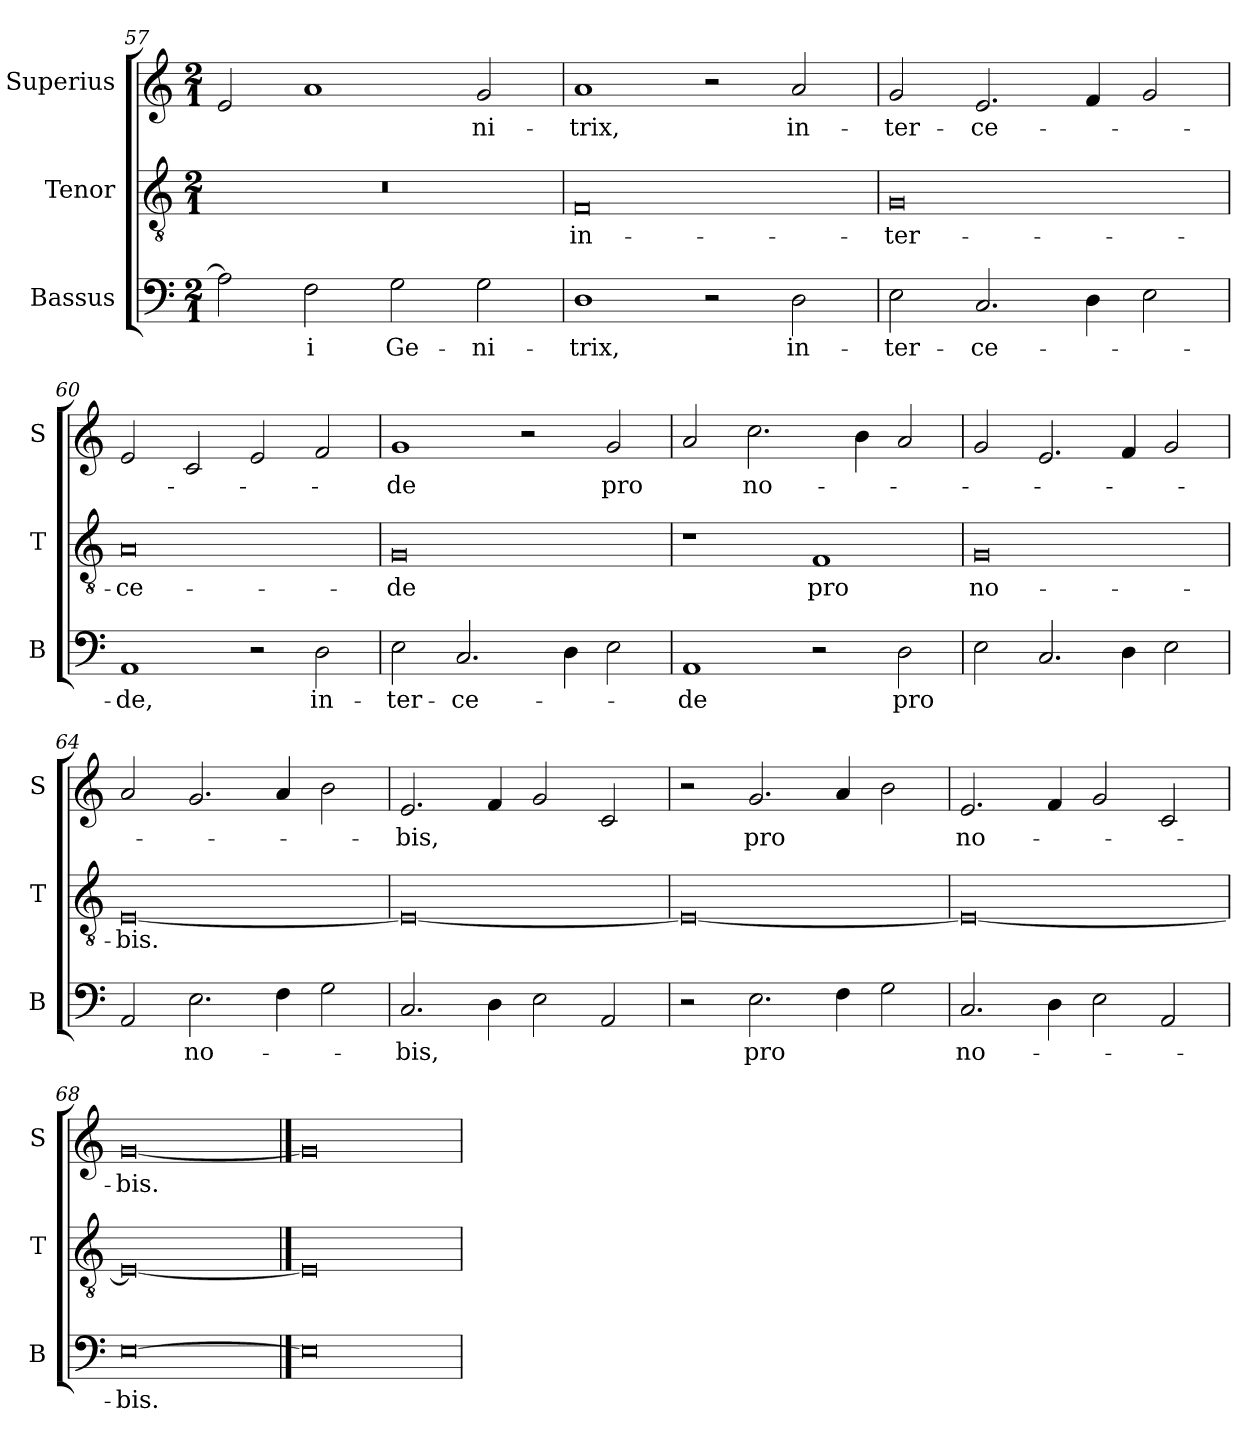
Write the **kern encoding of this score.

**kern	**text	**kern	**text	**kern	**text
*part3	*part3	*part2	*part2	*part1	*part1
*staff3	*staff3	*staff2	*staff2	*staff1	*staff1
*I"Bassus	*	*I"Tenor	*	*I"Superius	*
*I'B	*	*I'T	*	*I'S	*
*clefF4	*	*clefGv2	*	*clefG2	*
*k[]	*	*k[]	*	*k[]	*
*M2/1	*	*M2/1	*	*M2/1	*
=57	=57	=57	=57	=57	=57
2A]	.	0r	.	2e	.
2F	-i	.	.	1a	.
2G	Ge-	.	.	.	.
2G	-ni-	.	.	2g	-ni-
=58	=58	=58	=58	=58	=58
1D	-trix,	0F	in-	1a	-trix,
2r	.	.	.	2r	.
2D	in-	.	.	2a	in-
=59	=59	=59	=59	=59	=59
2E	-ter-	0G	-ter-	2g	-ter-
2.C	-ce-	.	.	2.e	-ce-
4D	.	.	.	4f	.
2E	.	.	.	2g	.
=60	=60	=60	=60	=60	=60
1AA	-de,	0A	-ce-	2e	.
.	.	.	.	2c	.
2r	.	.	.	2e	.
2D	in-	.	.	2f	.
=61	=61	=61	=61	=61	=61
2E	-ter-	0G	-de	1g	-de
2.C	-ce-	.	.	.	.
.	.	.	.	2r	.
4D	.	.	.	.	.
2E	.	.	.	2g	pro
=62	=62	=62	=62	=62	=62
1AA	-de	1r	.	2a	.
.	.	.	.	2.cc	no-
2r	.	1F	pro	.	.
.	.	.	.	4b	.
2D	pro	.	.	2a	.
=63	=63	=63	=63	=63	=63
2E	.	0G	no-	2g	.
2.C	.	.	.	2.e	.
4D	.	.	.	4f	.
2E	.	.	.	2g	.
=64	=64	=64	=64	=64	=64
2AA	.	[0E	-bis.	2a	.
2.E	no-	.	.	2.g	.
4F	.	.	.	4a	.
2G	.	.	.	2b	.
=65	=65	=65	=65	=65	=65
2.C	-bis,	0E_	.	2.e	-bis,
4D	.	.	.	4f	.
2E	.	.	.	2g	.
2AA	.	.	.	2c	.
=66	=66	=66	=66	=66	=66
2r	.	0E_	.	2r	.
2.E	pro	.	.	2.g	pro
4F	.	.	.	4a	.
2G	.	.	.	2b	.
=67	=67	=67	=67	=67	=67
2.C	no-	0E_	.	2.e	no-
4D	.	.	.	4f	.
2E	.	.	.	2g	.
2AA	.	.	.	2c	.
=68	=68	=68	=68	=68	=68
[0E	-bis.	0E_	.	[0g	-bis.
==69	==69	==69	==69	==69	==69
0E]	.	0E]	.	0g]	.
=	=	=	=	=	=
*-	*-	*-	*-	*-	*-
